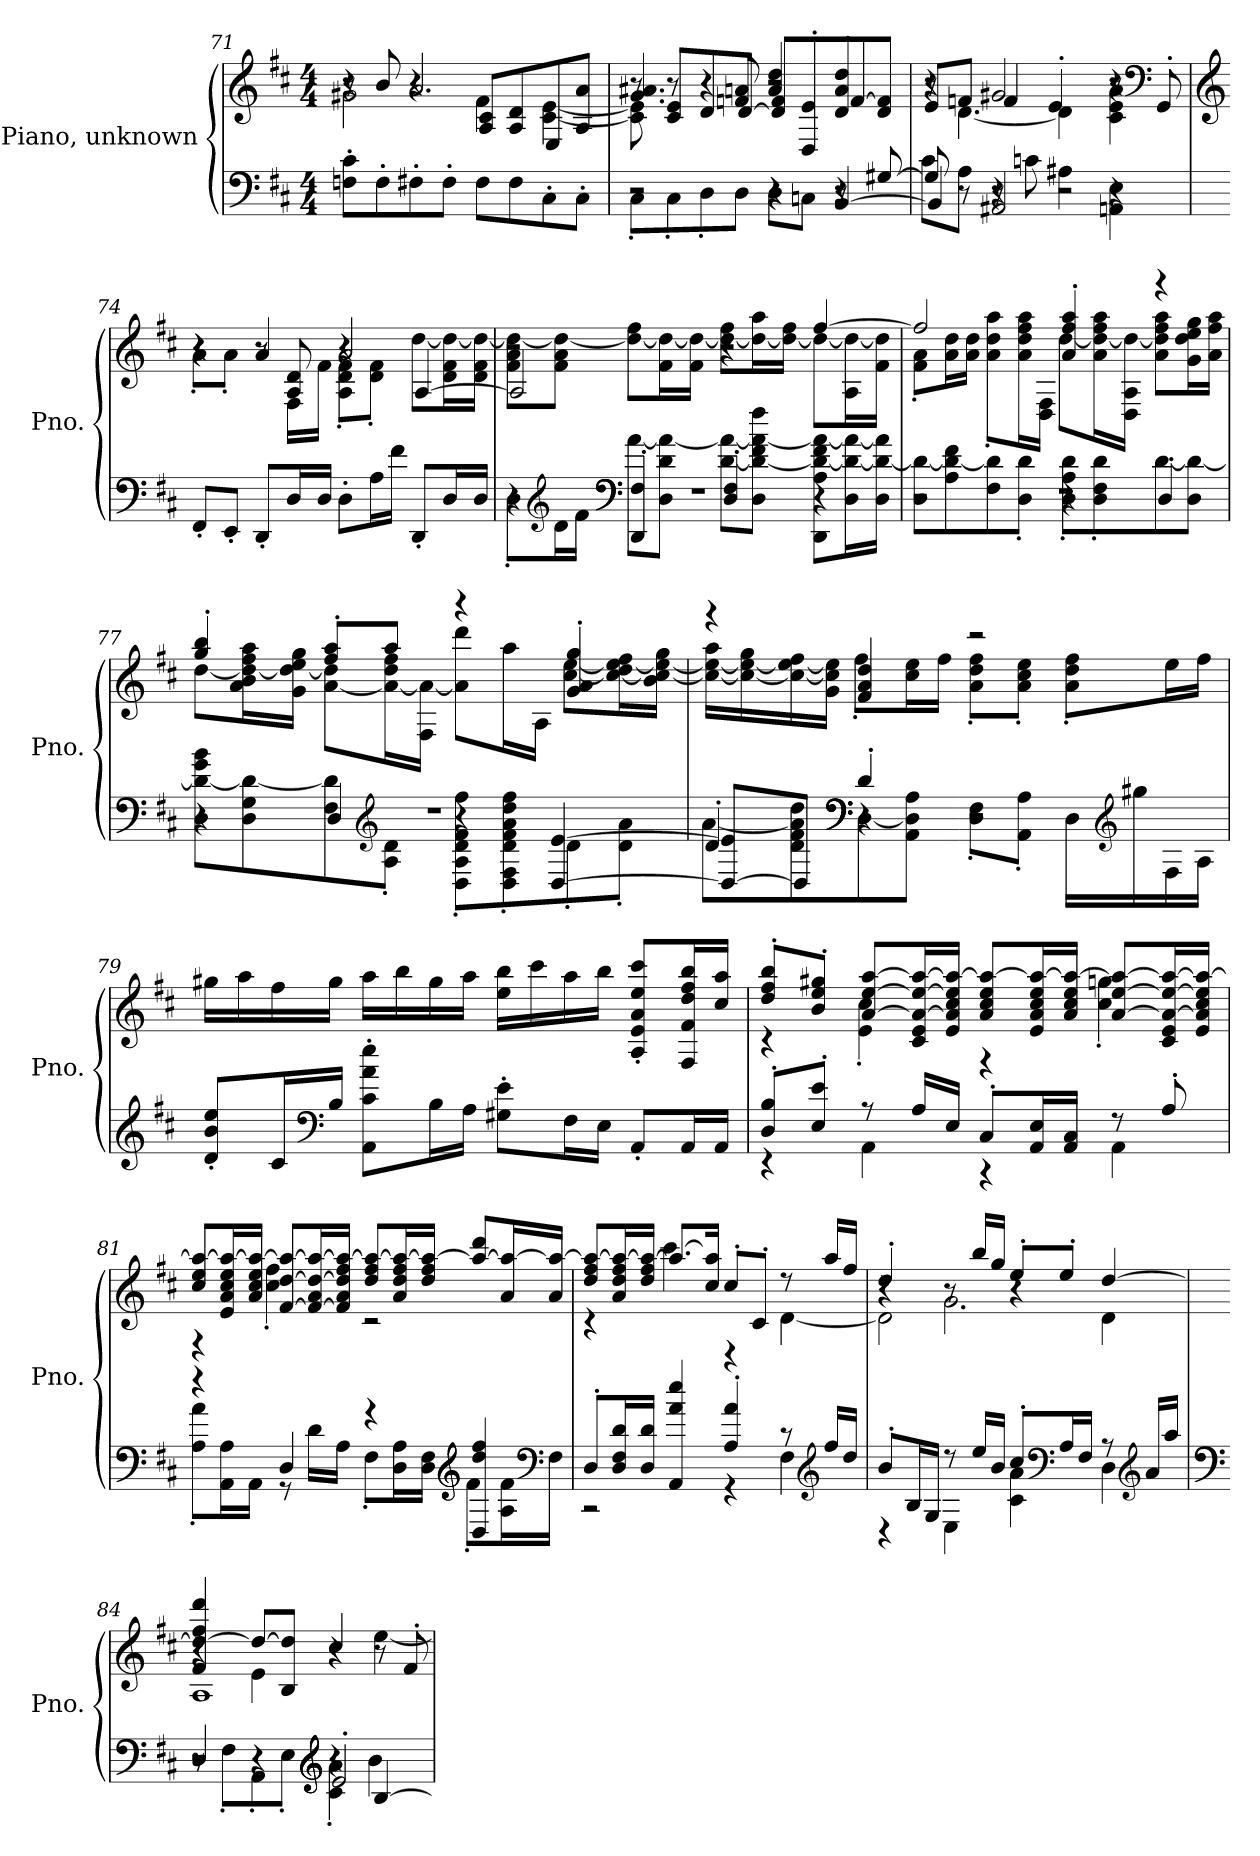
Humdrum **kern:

**kern	**kern
*part1	*part1
*staff2	*staff1
*I"Piano, unknown	*
*I'Pno.	*
*clefF4	*clefG2
*k[f#c#]	*k[f#c#]
*M4/4	*M4/4
=71	=71
*	*^
*	*	*^
8Fn\' 8c#\'L	4r	2g#X\	8r
8F'\	.	.	8b/
8F#X'\	2.a/	.	4r
8F#'\J	.	.	.
8F#\L	.	4f#\	8A/ 8c#/L
8F#\	.	.	8A/ 8d/
8C#'\	.	[4c#\ [4e\	8E/
8C#'\J	.	.	8A/ 8a/J
!!LO:PB:g=z	!!	!!
=72	=72	=72	=72
*^	*	*	*
*	*^	*	*	*
2r	8C#'\L	2r	4.g/ 4.a#X/	8c#\] 8e\]	8r
.	8C#'\	.	.	8r	8c#/ 8e/L
.	8D'\	.	.	4r	8d/
.	8D\J	.	8fn/ 8an/	.	[8d/J
4r	8D\L	4r	4a/ 4dd/	2r	8d/] 8f/L
.	8Cn\J	.	.	.	8D/' 8e/'
8r	4r	[4BB/	4d/' 4a/' 4dd/'	.	[8f/
[8G#X/	.	.	.	.	8d/ 8f/]J
=73	=73	=73	=73	=73	=73
8G#/]	8c#\L	4BB/]	4r	8r	8e/L
8r	8A\J	.	.	[4.d\	8fn/J
4r	8r	2AA#X/	2g#X/	.	4f/
.	8cn\	.	.	.	.
2r	4A#X\	.	.	4d\]	4e'/
.	4AAn\ 4E\	4r	4r	4c#\ 4e\ 4a\	8r
*	*	*	*clefF4	*	*
.	.	.	.	.	8GG'/
*v	*v	*v	*	*	*
=74	=74	=74	=74
*	*clefG2	*	*
8FF#'/L	4r	8a'\L	4r
8EE'/J	.	8a'\J	.
8DD'/L	4a/	8r	8r
16D/L	.	16F#\LL	8A/ 8d/
16D/JJ	.	16f#\JJ	.
8D'\L	2a/	8A\' 8d\' 8f#\'L	4r
16A\L	.	8d\' 8f#\'J	.
16f#\JJ	.	.	.
8DD'/L	.	[8dd\L	[4A/
16D/L	.	16d\ 16f#\ 16dd\_L	.
16D/JJ	.	16d\ 16f#\ 16dd\_JJ	.
!!LO:LB:g=z	!!	!!
=75	=75	=75	=75
*^	*	*	*
*	*^	*	*	*
1r	8D'\L	4r	2r	8f#\ 8a\ 8dd\_L	2A/]
*clefG2	*	*	*	*	*
.	16d\L	.	.	8f#\ 8a\ 8dd\_J	.
.	16f#\JJ	.	.	.	.
*clefF4	*	*	*	*	*
.	[8a\L	4DD/' 4F#/'	.	8dd\_ 8ff#\L	.
.	8D\ 8d\ 8a\_J	.	.	16f#\ 16dd\_L	.
.	.	.	.	16f#\ 16dd\_JJ	.
.	[8d\ 8a\_L	4D/' 4F#/'	4r	8dd\_ 8ff#\L	2r
.	8D\ 8d\_ 8f#\ 8a\_ 8ff#\J	.	.	16dd\_ 16aa\L	.
.	.	.	.	16dd\_ 16ff#\JJ	.
.	8DD\ 8A\ 8d\_ 8f#\ 8a\_L	4r	[4ff#/	8dd\L_	.
.	16D\ 16d\_ 16a\_L	.	.	16A\ 16dd\_L	.
.	16D\ 16d\_ 16a\]JJ	.	.	16f#\ 16dd\]JJ	.
*	*	*	*	*v	*v
=76	=76	=76	=76	=76
1r	8D\ 8d\_L	2r	2ff#/]	8f#\' 8a\'L
.	8A\ 8d\_ 8f#\	.	.	16a\ 16dd\L
.	.	.	.	16a\ 16dd\JJ
.	8F#\ 8d\]	.	.	8a\' 8dd\' 8aa\'L
.	8D\' 8d\'J	.	.	16a\ 16dd\ 16ff#\ 16aa\L
.	.	.	.	16D\ 16F#\JJ
.	8D\' 8A\' 8d\'L	4r	4a/' 4ff#/' 4aa/'	[8dd\L
.	8D\' 8F#\' 8d\'	.	.	16a\ 16dd\_ 16ff#\ 16aa\L
.	.	.	.	16D\ 16A\ 16dd\_JJ
.	[8d\	4D'/	4r	8a\ 8dd\] 8ff#\ 8aa\L
.	8D\ 8d\_J	.	.	16g\ 16dd\ 16ee\ 16gg\L
.	.	.	.	16a\ 16ff#\ 16aa\JJ
!!LO:LB:g=z	!!
=77	=77	=77	=77	=77
1r	8D\ 8d\_ 8g\ 8b\L	4r	4gg/' 4bb/'	[8dd\L
.	8D\ 8G\ 8d\_	.	.	16a\ 16b\ 16dd\_ 16ff#\ 16aa\L
.	.	.	.	16g\ 16dd\_ 16ee\ 16gg\JJ
.	8F#\ 8d\]	4D/	8ff#/' 8aa/'L	[8a\ 8dd\]L
*clefG2	*	*	*	*
.	8A\' 8d\'J	.	8aa/J	16a\_ 16dd\ 16ff#\L
.	.	.	.	16F#\ 16a\_JJ
.	8D\' 8A\' 8d\' 8f#\' 8ff#\'L	4r	4r	8a\] 8ddd\L
.	8D\' 8F#\' 8d\' 8f#\' 8a\' 8dd\' 8ff#\'	.	.	16aa\L
.	.	.	.	16A\JJ
.	8d'\	[4D/ [4e/	4g/' 4a/' 4gg/'	[8cc#\ [8ee\L
.	8d\' 8a\'J	.	.	16cc#\_ 16dd\ 16ee\_ 16ff#\L
.	.	.	.	16b\ 16cc#\_ 16ee\_ 16gg\JJ
=78	=78	=78	=78	=78
4d'/	[8a\L	8D/_ 8e/]L	4r	16cc#\_ 16ee\_ 16aa\LL
.	.	.	.	16cc#\_ 16ee\_ 16gg\
.	8d\ 8f#\ 8a\] 8dd\	8D/J]	.	16cc#\_ 16ee\_ 16ff#\
.	.	.	.	16g\ 16cc#\] 16ee\]JJ
*clefF4	*	*	*	*
4d'/	[8D\	4r	4f#/ 4a/ 4dd/	8ff#'\L
.	8AA\ 8D\] 8A\J	.	.	16cc#\ 16ee\L
.	.	.	.	16ff#\JJ
2r	8D\' 8F#\'L	2r	2r	8a\' 8dd\' 8ff#\'L
.	8AA\' 8A\'J	.	.	8a\' 8cc#\' 8ee\'J
.	16D\LL	.	.	8a\' 8dd\' 8ff#\'L
*clefG2	*	*	*	*
.	16gg#X\	.	.	.
.	16F#\	.	.	16ee\L
.	16A\JJ	.	.	16ff#\JJ
*v	*v	*v	*	*
*	*v	*v
!!LO:LB:g=z
=79	=79
8d/' 8b/' 8ee/'L	16gg#X\LL
.	16aa\
16c#/L	16ff#\
*clefF4	*
16B/JJ	16gg#\JJ
8AA\' 8c#\' 8a\' 8ee\'L	16aa\LL
.	16bb\
16B\L	16gg#\
16A\JJ	16aa\JJ
8G#X\' 8e\'L	16ee\ 16bb\LL
.	16ccc#\
16F#\L	16aa\
16E\JJ	16bb\JJ
8AA'/L	8A/' 8e/' 8a/' 8ee/' 8ccc#/'L
16AA/L	16F#/ 16f#/ 16dd/ 16ff#/ 16bb/L
16AA/JJ	16cc#/ 16aa/JJ
=80	=80
*^	*^
8D/' 8B/'L	4r	8dd/' 8ff#/' 8bb/'L	4r
8E/' 8e/'J	.	8b/' 8ee/' 8gg#X/'J	.
8r	4AA\	[8a/ [8ee/ [8aa/L	4e\' 4cc#\'
16A/LL	.	16c#/ 16e/ 16a/_ 16ee/_ 16aa/_L	.
16E/JJ	.	16e/ 16a/] 16cc#/ 16ee/] 16aa/_JJ	.
8C#'/L	4r	8a/ 8cc#/ 8ee/ 8aa/_L	4r
16AA/ 16E/L	.	16e/ 16a/ 16cc#/ 16ee/ 16aa/_L	.
16AA/ 16C#/JJ	.	16a/ 16cc#/ 16ee/ 16aa/_JJ	.
8r	4AA\	[8a/ [8ee/ 8aa/_L	4cc#\' 4ggn\'
8A'/	.	16c#/ 16e/ 16a/_ 16ee/_ 16aa/_L	.
.	.	16e/ 16a/] 16cc#/ 16ee/] 16aa/_JJ	.
!!LO:LB:g=z	!!
=81	=81	=81	=81
4r	8A\' 8a\'L	8cc#/ 8ee/ 8aa/_L	4r
.	16AA\ 16A\L	16e/ 16a/ 16cc#/ 16ee/ 16aa/_L	.
.	16AA\JJ	16a/ 16cc#/ 16ee/ 16aa/_JJ	.
4D/	8r	[8f#/ [8dd/ 8aa/_L	4cc#\' 4ff#\'
.	16d\LL	16f#/_ 16a/ 16dd/_ 16aa/_L	.
.	16A\JJ	16f#/] 16a/ 16dd/] 16ff#/ 16aa/_JJ	.
4r	8F#'\L	8dd/ 8ff#/ 8aa/_L	2r
.	16D\ 16A\L	16a/ 16dd/ 16ff#/ 16aa/_L	.
.	16D\ 16F#\JJ	16dd/ 16ff#/ 16aa/_JJ	.
*clefG2	*	*	*
4D/ 4dd/ 4ff#/	8f#'\L	8aa/_ 8ddd/L	.
.	16A\ 16f#\L	16a/ 16aa/_L	.
*clefF4	*	*	*
.	16F#\JJ	16a/ 16aa/_JJ	.
=82	=82	=82	=82
8D'/L	2r	8dd/ 8ff#/ 8aa/_L	4r
16D/ 16F#/ 16d/L	.	16a/ 16dd/ 16ff#/ 16aa/_L	.
16D/ 16d/JJ	.	16dd/ 16ff#/ 16aa/_JJ	.
4AA/ 4a/ 4ee/	.	8.aa/L_	4ccc#\
.	.	16cc#/ 16aa/]Jk	.
4A/' 4a/'	4r	8cc#'/L	4r
.	.	8c#'/J	.
8r	4F#\	8r	[4d\
*clefG2	*	*	*
16ff#/LL	.	16aa/LL	.
16dd/JJ	.	16ff#/JJ	.
!!LO:LB:g=z
=83	=83	=83	=83
*	*	*	*^
8b'/L	4r	4dd'/	4r	2d\]
16B/L	.	.	.	.
16G/JJ	.	.	.	.
8r	4E\	8r	2.g\	.
16ee/LL	.	16bb/LL	.	.
16b/JJ	.	16gg/JJ	.	.
8cc#'/L	4c#\ 4a\	8ee'/L	.	4r
*clefF4	*	*	*	*
16A/L	.	8ee'/J	.	.
16F#/JJ	.	.	.	.
8r	4D\	[4dd/	.	4d\
*clefG2	*	*	*	*
16a/LL	.	.	.	.
16aa/JJ	.	.	.	.
*v	*v	*	*	*
=84	=84	=84	=84
*clefF4	*	*	*
*^	*	*	*
*	*^	*	*	*
2r	8r	4D/	4f#/ 4dd/_ 4ff#/ 4ddd/	4r	1A
.	8F#'\L	.	.	.	.
.	8AA'\	4r	8dd/L_	4e\	.
.	8E'\J	.	8B/ 8dd/]J	.	.
*clefG2	*	*	*	*	*
4r	4c#\' 4a\'	2e'/	4cc#/	4r	.
[4B/	4b\	.	8r	[4ee\	.
.	.	.	8f#'/	.	.
*v	*v	*v	*	*	*
*	*v	*v	*v
=	=
*-	*-
